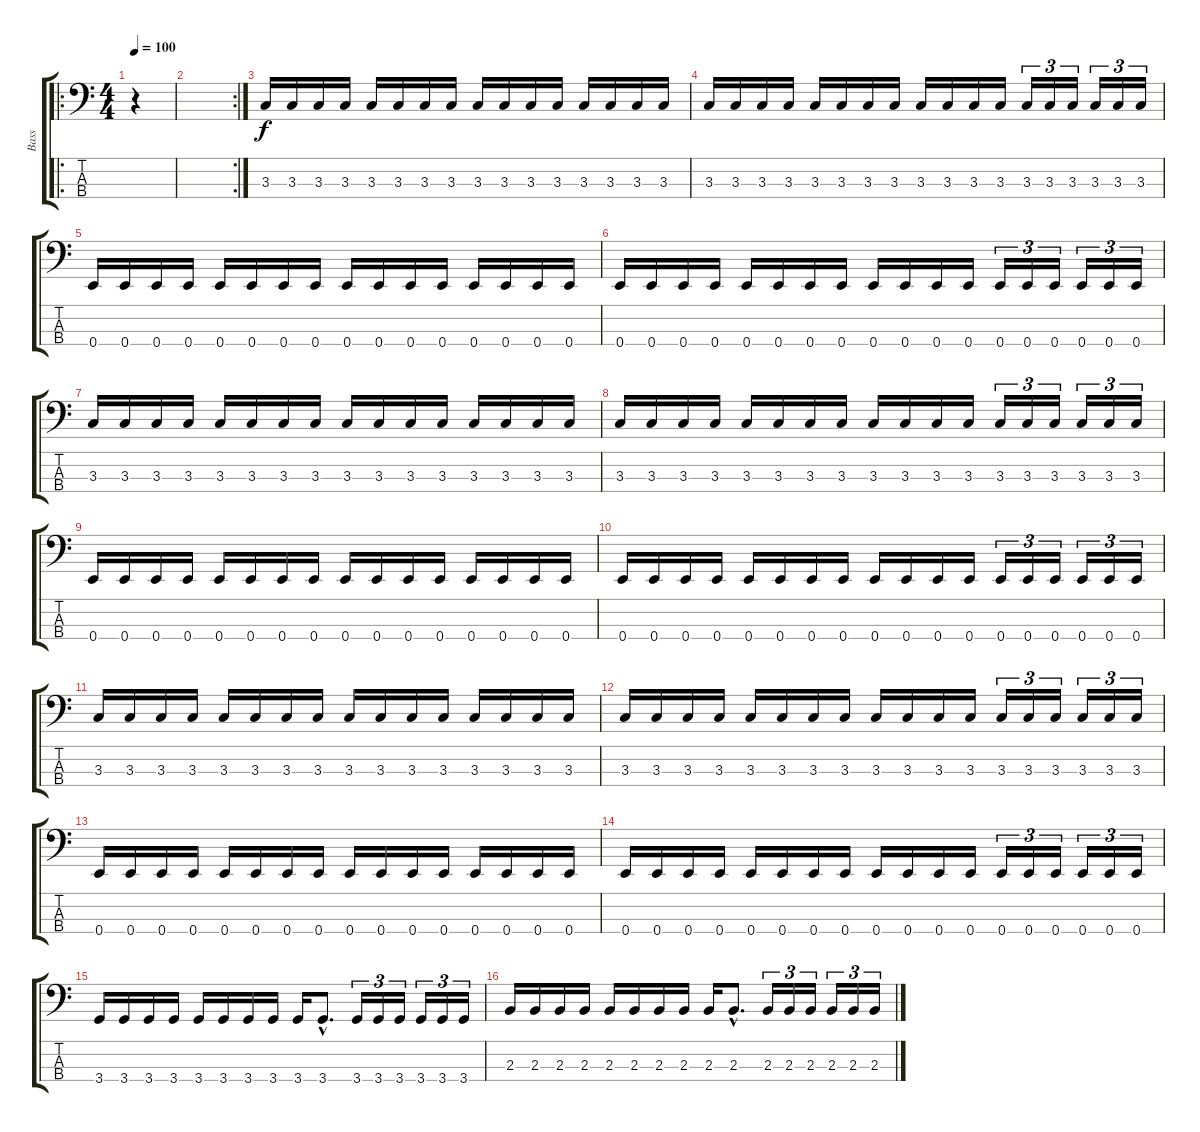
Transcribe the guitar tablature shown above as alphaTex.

\track ("Bass" "Bass") {instrument electricbassfinger}
\staff {score tabs}
\tuning (G2 D2 A1 E1) {hide}
\ro
\ts (4 4)
\tempo 100
\clef f4
\ks c
r.4{dy f instrument electricbassfinger} |
\rc 2
|
3.3.16 3.3.16 3.3.16 3.3.16 3.3.16 3.3.16 3.3.16 3.3.16 3.3.16 3.3.16 3.3.16 3.3.16 3.3.16 3.3.16 3.3.16 3.3.16 |
3.3.16 3.3.16 3.3.16 3.3.16 3.3.16 3.3.16 3.3.16 3.3.16 3.3.16 3.3.16 3.3.16 3.3.16 3.3.16{tu (3 2)} 3.3.16{tu (3 2)} 3.3.16{tu (3 2)} 3.3.16{tu (3 2)} 3.3.16{tu (3 2)} 3.3.16{tu (3 2)} |
0.4.16 0.4.16 0.4.16 0.4.16 0.4.16 0.4.16 0.4.16 0.4.16 0.4.16 0.4.16 0.4.16 0.4.16 0.4.16 0.4.16 0.4.16 0.4.16 |
0.4.16 0.4.16 0.4.16 0.4.16 0.4.16 0.4.16 0.4.16 0.4.16 0.4.16 0.4.16 0.4.16 0.4.16 0.4.16{tu (3 2)} 0.4.16{tu (3 2)} 0.4.16{tu (3 2)} 0.4.16{tu (3 2)} 0.4.16{tu (3 2)} 0.4.16{tu (3 2)} |
3.3.16 3.3.16 3.3.16 3.3.16 3.3.16 3.3.16 3.3.16 3.3.16 3.3.16 3.3.16 3.3.16 3.3.16 3.3.16 3.3.16 3.3.16 3.3.16 |
3.3.16 3.3.16 3.3.16 3.3.16 3.3.16 3.3.16 3.3.16 3.3.16 3.3.16 3.3.16 3.3.16 3.3.16 3.3.16{tu (3 2)} 3.3.16{tu (3 2)} 3.3.16{tu (3 2)} 3.3.16{tu (3 2)} 3.3.16{tu (3 2)} 3.3.16{tu (3 2)} |
0.4.16 0.4.16 0.4.16 0.4.16 0.4.16 0.4.16 0.4.16 0.4.16 0.4.16 0.4.16 0.4.16 0.4.16 0.4.16 0.4.16 0.4.16 0.4.16 |
0.4.16 0.4.16 0.4.16 0.4.16 0.4.16 0.4.16 0.4.16 0.4.16 0.4.16 0.4.16 0.4.16 0.4.16 0.4.16{tu (3 2)} 0.4.16{tu (3 2)} 0.4.16{tu (3 2)} 0.4.16{tu (3 2)} 0.4.16{tu (3 2)} 0.4.16{tu (3 2)} |
3.3.16 3.3.16 3.3.16 3.3.16 3.3.16 3.3.16 3.3.16 3.3.16 3.3.16 3.3.16 3.3.16 3.3.16 3.3.16 3.3.16 3.3.16 3.3.16 |
3.3.16 3.3.16 3.3.16 3.3.16 3.3.16 3.3.16 3.3.16 3.3.16 3.3.16 3.3.16 3.3.16 3.3.16 3.3.16{tu (3 2)} 3.3.16{tu (3 2)} 3.3.16{tu (3 2)} 3.3.16{tu (3 2)} 3.3.16{tu (3 2)} 3.3.16{tu (3 2)} |
0.4.16 0.4.16 0.4.16 0.4.16 0.4.16 0.4.16 0.4.16 0.4.16 0.4.16 0.4.16 0.4.16 0.4.16 0.4.16 0.4.16 0.4.16 0.4.16 |
0.4.16 0.4.16 0.4.16 0.4.16 0.4.16 0.4.16 0.4.16 0.4.16 0.4.16 0.4.16 0.4.16 0.4.16 0.4.16{tu (3 2)} 0.4.16{tu (3 2)} 0.4.16{tu (3 2)} 0.4.16{tu (3 2)} 0.4.16{tu (3 2)} 0.4.16{tu (3 2)} |
3.4.16 3.4.16 3.4.16 3.4.16 3.4.16 3.4.16 3.4.16 3.4.16 3.4.16 3.4{hac}.8{d} 3.4.16{tu (3 2)} 3.4.16{tu (3 2)} 3.4.16{tu (3 2)} 3.4.16{tu (3 2)} 3.4.16{tu (3 2)} 3.4.16{tu (3 2)} |
2.3.16 2.3.16 2.3.16 2.3.16 2.3.16 2.3.16 2.3.16 2.3.16 2.3.16 2.3{hac}.8{d} 2.3.16{tu (3 2)} 2.3.16{tu (3 2)} 2.3.16{tu (3 2)} 2.3.16{tu (3 2)} 2.3.16{tu (3 2)} 2.3.16{tu (3 2)}
